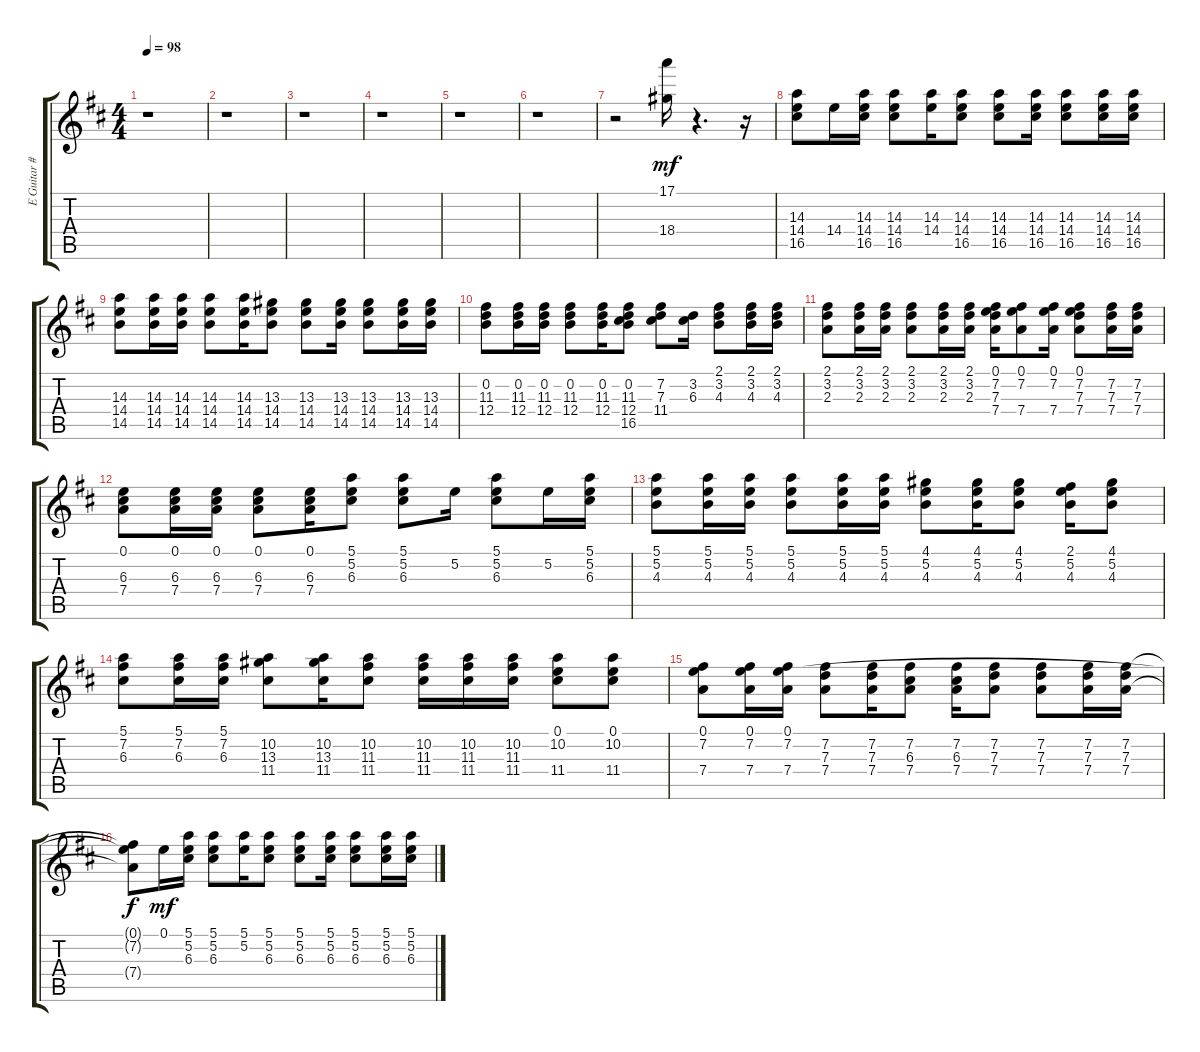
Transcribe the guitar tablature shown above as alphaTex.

\track ("E Guitar #1" "E Guitar #") {instrument overdrivenguitar}
\staff {score tabs}
\tuning (E4 B3 G3 D3 A2 E2) {hide}
\ts (4 4)
\tempo 98
\clef g2
\ks d
r.1{dy mf} |
r.1 |
r.1 |
r.1 |
r.1 |
r.1 |
r.2 (17.1 18.4).16 r.4{d} r.16 |
(14.3 14.4 16.5).8 14.4.16 (14.3 14.4 16.5).16 (14.3 14.4 16.5).8 (14.3 14.4).16 (14.3 14.4 16.5).8 (14.3 14.4 16.5).8 (14.3 14.4 16.5).16 (14.3 14.4 16.5).8 (14.3 14.4 16.5).16 (14.3 14.4 16.5).16 |
(14.3 14.4 14.5).8 (14.3 14.4 14.5).16 (14.3 14.4 14.5).16 (14.3 14.4 14.5).8 (14.3 14.4 14.5).16 (13.3 14.4 14.5).8 (13.3 14.4 14.5).8 (13.3 14.4 14.5).16 (13.3 14.4 14.5).8 (13.3 14.4 14.5).16 (13.3 14.4 14.5).16 |
(0.2 11.3 12.4).8 (0.2 11.3 12.4).16 (0.2 11.3 12.4).16 (0.2 11.3 12.4).8 (0.2 11.3 12.4).16 (0.2 11.3 12.4 16.5).8 (7.2 7.3 11.4).8 (3.2 6.3).16 (2.1 3.2 4.3).8 (2.1 3.2 4.3).16 (2.1 3.2 4.3).16 |
(2.1 3.2 2.3).8 (2.1 3.2 2.3).16 (2.1 3.2 2.3).16 (2.1 3.2 2.3).8 (2.1 3.2 2.3).16 (2.1 3.2 2.3).16 (0.1 7.2 7.3 7.4).16 (0.1 7.2 7.4).8 (0.1 7.2 7.4).16 (0.1 7.2 7.3 7.4).8 (7.2 7.3 7.4).16 (7.2 7.3 7.4).16 |
(0.1 6.3 7.4).8 (0.1 6.3 7.4).16 (0.1 6.3 7.4).16 (0.1 6.3 7.4).8 (0.1 6.3 7.4).16 (5.1 5.2 6.3).8 (5.1 5.2 6.3).8 5.2.16 (5.1 5.2 6.3).8 5.2.16 (5.1 5.2 6.3).16 |
(5.1 5.2 4.3).8 (5.1 5.2 4.3).16 (5.1 5.2 4.3).16 (5.1 5.2 4.3).8 (5.1 5.2 4.3).16 (5.1 5.2 4.3).16 (4.1 5.2 4.3).8 (4.1 5.2 4.3).16 (4.1 5.2 4.3).8 (2.1 5.2 4.3).16 (4.1 5.2 4.3).8 |
(5.1 7.2 6.3).8 (5.1 7.2 6.3).16 (5.1 7.2 6.3).16 (10.2 13.3 11.4).8 (10.2 13.3 11.4).16 (10.2 11.3 11.4).8 (10.2 11.3 11.4).16 (10.2 11.3 11.4).16 (10.2 11.3 11.4).16 (0.1 10.2 11.4).8 (0.1 10.2 11.4).8 |
(0.1 7.2 7.4).8 (0.1 7.2 7.4).16 (0.1 7.2 7.4).16 (7.2 7.3 7.4).8 (7.2 7.3 7.4).16 (7.2 6.3 7.4).8 (7.2 6.3 7.4).16 (7.2 7.3 7.4).8 (7.2 7.3 7.4).8 (7.2 7.3 7.4).16 (7.2 7.3 7.4).16 |
(0.1{t} 7.2{t} 7.4{t}).8{dy f} 0.1.16{dy mf} (5.1 5.2 6.3).16 (5.1 5.2 6.3).8 (5.1 5.2).16 (5.1 5.2 6.3).8 (5.1 5.2 6.3).8 (5.1 5.2 6.3).16 (5.1 5.2 6.3).8 (5.1 5.2 6.3).16 (5.1 5.2 6.3).16
